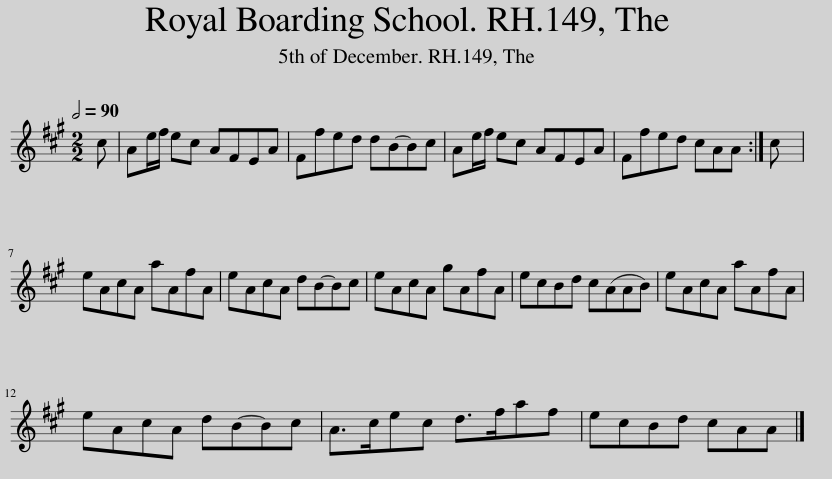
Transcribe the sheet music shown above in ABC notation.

X:1
L:1/8
Q:1/2=90
M:2/2
I:linebreak $
K:A
V:1 treble
V:1
 c | Ae/f/ ec AFEA | Ffed dB-Bc | Ae/f/ ec AFEA | Ffed cAA :| %5
 c |$ eAcA aAfA | eAcA dB-Bc | eAcA gAfA | ecBd c(AAB) | %10
 eAcA aAfA |$ eAcA dB-Bc | A>cec d>faf | ecBd cAA |] %14
